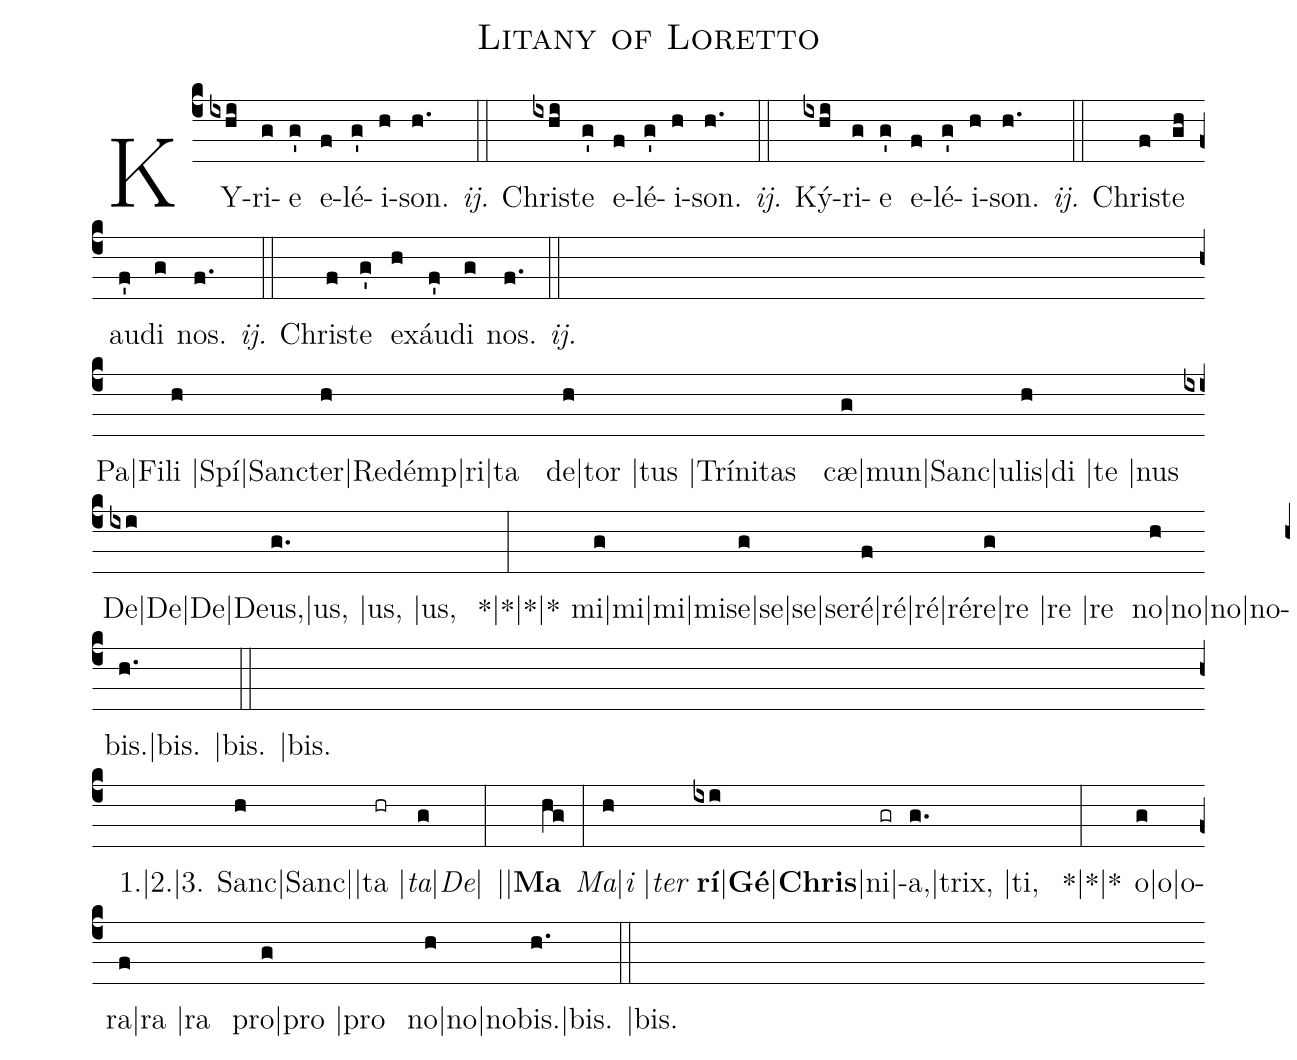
name: Litany of Loretto;
%%
(c4)KY(ixhi)ri(g)e(g') e(f)lé(g')i(h)son.(h.) <i>ij.</i>(::)
Chris(ixhi)te(g') e(f)lé(g')i(h)son.(h.) <i>ij.</i>(::)
Ký(ixhi)ri(g)e(g') e(f)lé(g')i(h)son.(h.) <i>ij.</i>(::)
Chris(f)te(gh) au(f')di(g) nos.(f.) <i>ij.</i>(::)
Chris(f)te(g') ex(h)áu(f')di(g) nos.(f.) <i>ij.</i>(::) (Z)

Pa|Fil{i} |Spí|Sanc(h)ter|Redémp|ri|ta (h) de|tor |tus |Trínitas (h) cæ|mun|Sanc|u(g)lis|di |te |nus (h) De|De|De|De(ixi)us,|us, |us, |us, (g.) *|*|*|*(:) mi|mi|mi|mi(g)se|se|se|se(g)ré|ré|ré|ré(f)re|re |re |re (g) no|no|no|no(h)bis.|bis. |bis. |bis. (h.) (::) (Z)

1.|2.|3.() Sanc|Sanc|(h)|ta |(hr)<i>ta</i>|<i>De</i>|(g) (:) ||<b>Ma</b>(hg) (:) <i>Ma</i>|<i>i</i> |<i>ter</i> (h)<b>rí</b>|<b>Gé</b>|<b>Chris</b>(ixi)|ni|(gr)a,|trix, |ti, (g.) *|*|*(:) o|o|o(g)ra|ra |ra (f) pro|pro |pro (g) no|no|no(h)bis.|bis. |bis. (h.) (::)
